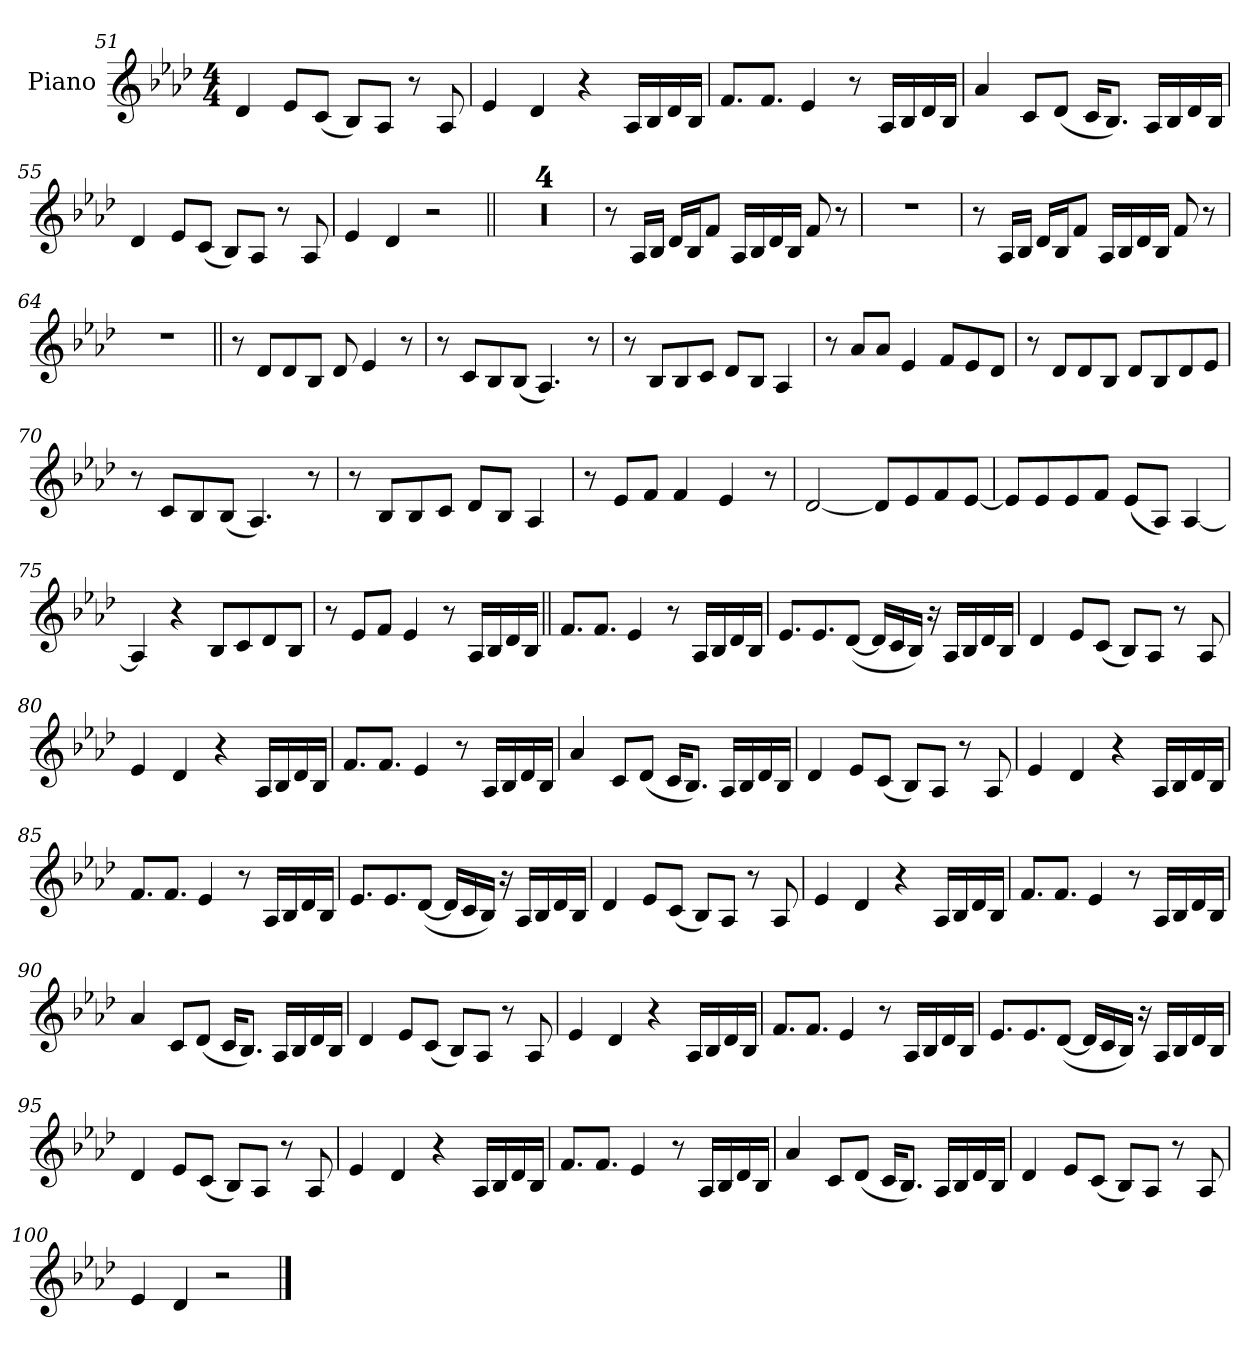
**kern
*part1
*staff1
*I"Piano
*I'Pno.
*clefG2
*k[b-e-a-d-]
*M4/4
=51
4d-
8e-L
(<8cJ
8B-L)
8A-J
8r
8A-
=52
4e-
4d-
4r
16A-LL
16B-
16d-
16B-JJ
=53
8.fL
8.fJ
4e-
8r
16A-LL
16B-
16d-
16B-JJ
=54
4a-
8cL
(<8d-J
16cKL
8.B-J)
16A-LL
16B-
16d-
16B-JJ
=55
4d-
8e-L
(<8cJ
8B-L)
8A-J
8r
8A-
=56
4e-
4d-
2r
=57||
1r
=58
1r
=59
1r
=60
1r
=61
8r
16A-LL
16B-JJ
16d-LL
16B-J
8fJ
16A-LL
16B-
16d-
16B-JJ
8f
8r
=62
1r
=63
8r
16A-LL
16B-JJ
16d-LL
16B-J
8fJ
16A-LL
16B-
16d-
16B-JJ
8f
8r
=64
1r
=65||
8r
8d-L
8d-
8B-J
8d-
4e-
8r
=66
8r
8cL
8B-
(<8B-J
4.A-)
8r
=67
8r
8B-L
8B-
8cJ
8d-L
8B-J
4A-
=68
8r
8a-L
8a-J
4e-
8fL
8e-
8d-J
=69
8r
8d-L
8d-
8B-J
8d-L
8B-
8d-
8e-J
=70
8r
8cL
8B-
(<8B-J
4.A-)
8r
=71
8r
8B-L
8B-
8cJ
8d-L
8B-J
4A-
=72
8r
8e-L
8fJ
4f
4e-
8r
=73
[2d-
8d-L]
8e-
8f
[8e-J
=74
8e-L]
8e-
8e-
8fJ
(<8e-L
8A-J)
[4A-
=75
4A-]
4r
8B-L
8c
8d-
8B-J
=76
8r
8e-L
8fJ
4e-
8r
16A-LL
16B-
16d-
16B-JJ
=77||
8.fL
8.fJ
4e-
8r
16A-LL
16B-
16d-
16B-JJ
=78
8.e-L
8.e-
(<[8d-J
16d-LL]
16c
16B-JJ)
16r
16A-LL
16B-
16d-
16B-JJ
=79
4d-
8e-L
(<8cJ
8B-L)
8A-J
8r
8A-
=80
4e-
4d-
4r
16A-LL
16B-
16d-
16B-JJ
=81
8.fL
8.fJ
4e-
8r
16A-LL
16B-
16d-
16B-JJ
=82
4a-
8cL
(<8d-J
16cKL
8.B-J)
16A-LL
16B-
16d-
16B-JJ
=83
4d-
8e-L
(<8cJ
8B-L)
8A-J
8r
8A-
=84
4e-
4d-
4r
16A-LL
16B-
16d-
16B-JJ
=85
8.fL
8.fJ
4e-
8r
16A-LL
16B-
16d-
16B-JJ
=86
8.e-L
8.e-
(<[8d-J
16d-LL]
16c
16B-JJ)
16r
16A-LL
16B-
16d-
16B-JJ
=87
4d-
8e-L
(<8cJ
8B-L)
8A-J
8r
8A-
=88
4e-
4d-
4r
16A-LL
16B-
16d-
16B-JJ
=89
8.fL
8.fJ
4e-
8r
16A-LL
16B-
16d-
16B-JJ
=90
4a-
8cL
(<8d-J
16cKL
8.B-J)
16A-LL
16B-
16d-
16B-JJ
=91
4d-
8e-L
(<8cJ
8B-L)
8A-J
8r
8A-
=92
4e-
4d-
4r
16A-LL
16B-
16d-
16B-JJ
=93
8.fL
8.fJ
4e-
8r
16A-LL
16B-
16d-
16B-JJ
=94
8.e-L
8.e-
(<[8d-J
16d-LL]
16c
16B-JJ)
16r
16A-LL
16B-
16d-
16B-JJ
=95
4d-
8e-L
(<8cJ
8B-L)
8A-J
8r
8A-
=96
4e-
4d-
4r
16A-LL
16B-
16d-
16B-JJ
=97
8.fL
8.fJ
4e-
8r
16A-LL
16B-
16d-
16B-JJ
=98
4a-
8cL
(<8d-J
16cKL
8.B-J)
16A-LL
16B-
16d-
16B-JJ
=99
4d-
8e-L
(<8cJ
8B-L)
8A-J
8r
8A-
=100
4e-
4d-
2r
==
*-
